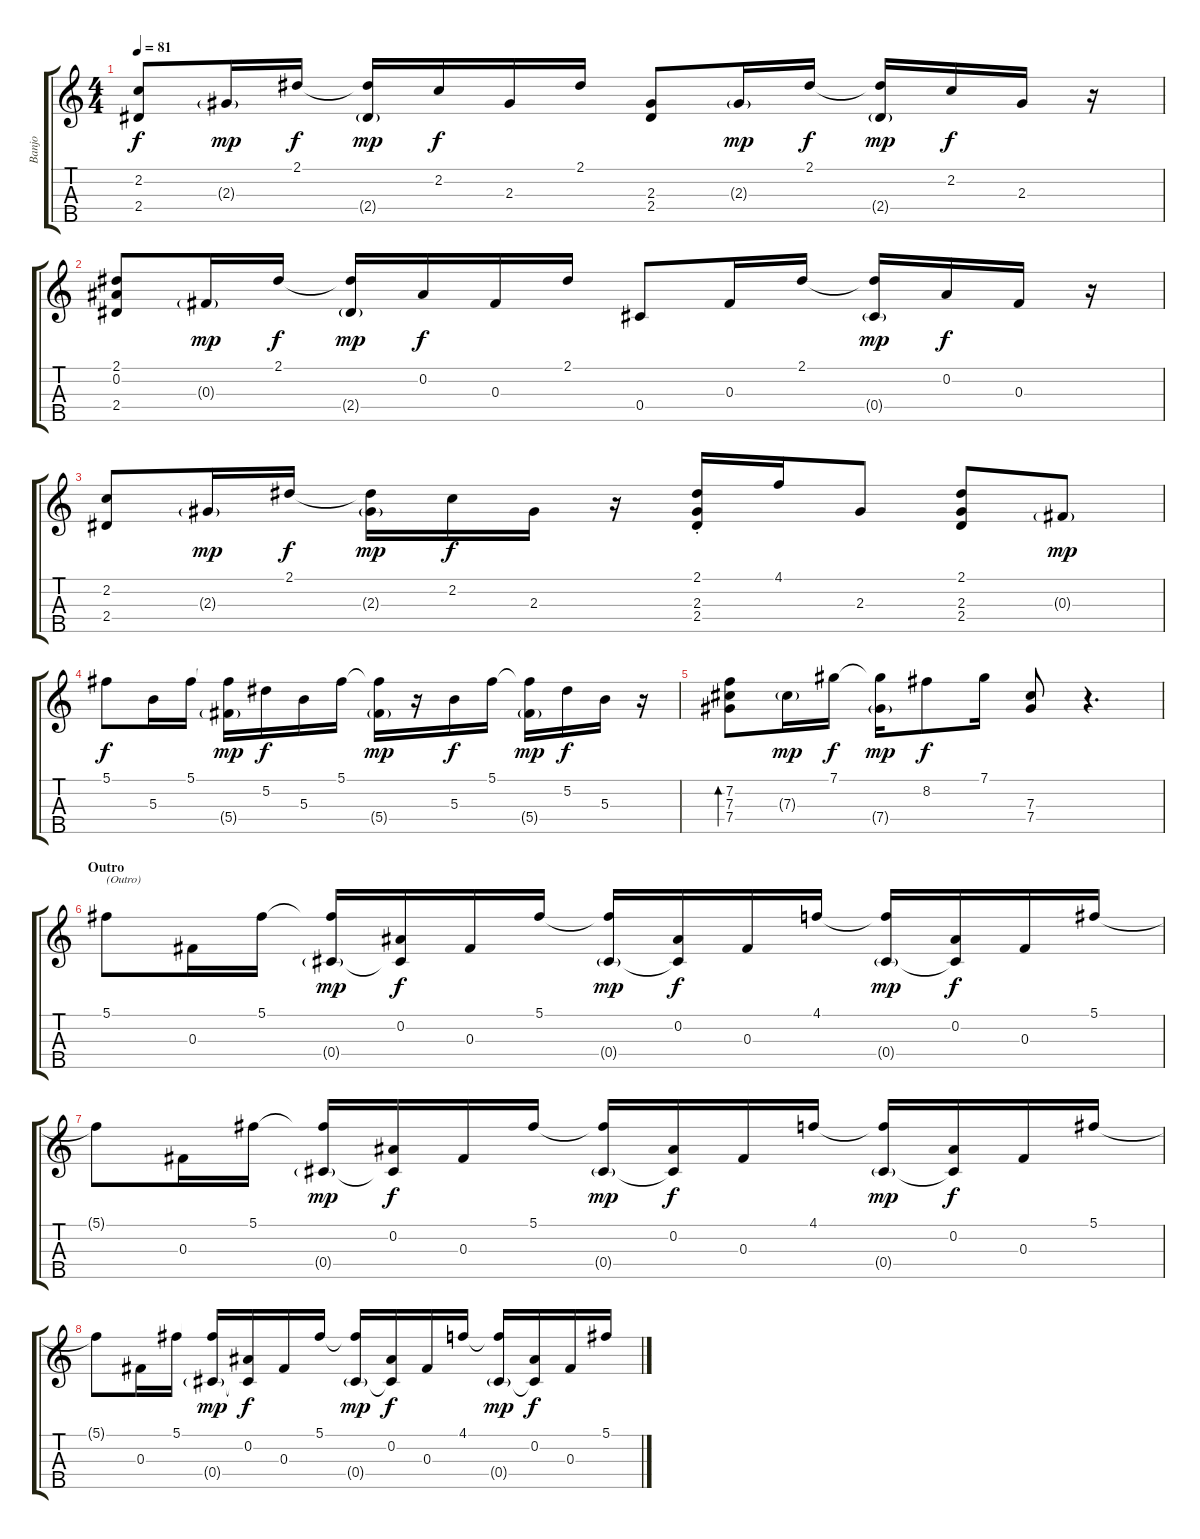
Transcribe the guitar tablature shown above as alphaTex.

\track ("Banjo" "Banjo") {instrument banjo}
\staff {score tabs}
\tuning (Db4 Bb3 Gb3 Db3 Gb4) {hide}
\displaytranspose 12
\ts (4 4)
\tempo 81
\clef g2
\ks c
(2.2 2.4).8{dy f} 2.3{g}.16{dy mp} 2.1.16{dy f} (2.1{t} 2.4{g}).16{dy mp} 2.2.16{dy f} 2.3.16 2.1.16 (2.3 2.4).8 2.3{g}.16{dy mp} 2.1.16{dy f} (2.1{t} 2.4{g}).16{dy mp} 2.2.16{dy f} 2.3.16 r.16 |
(2.1 0.2 2.4).8 0.3{g}.16{dy mp} 2.1.16{dy f} (2.1{t} 2.4{g}).16{dy mp} 0.2.16{dy f} 0.3.16 2.1.16 0.4.8 0.3.16 2.1.16 (2.1{t} 0.4{g}).16{dy mp} 0.2.16{dy f} 0.3.16 r.16 |
(2.2 2.4).8 2.3{g}.16{dy mp} 2.1.16{dy f} (2.1{t} 2.3{g}).16{dy mp} 2.2.16{dy f} 2.3.16 r.16 (2.1{st} 2.3{st} 2.4{st}).16 4.1.16 2.3.8 (2.1 2.3 2.4).8 0.3{g}.8{dy mp} |
5.1.8{dy f} 5.3.16 5.1.16 (5.1{t} 5.4{g}).16{dy mp} 5.2.16{dy f} 5.3.16 5.1.16 (5.1{t} 5.4{g}).16{dy mp} r.16 5.3.16{dy f} 5.1.16 (5.1{t} 5.4{g}).16{dy mp} 5.2.16{dy f} 5.3.16 r.16 |
(7.2 7.3 7.4).8{bd 60} 7.3{g}.16{dy mp} 7.1.16{dy f} (7.1{t} 7.4{g}).16{dy mp} 8.2.8{dy f} 7.1.16 (7.3 7.4).8 r.4{d} |
\section ("" "Outro")
5.1.8{txt "(Outro)"} 0.3.16 5.1.16 (5.1{t} 0.4{g}).16{dy mp} (0.2 0.4{t}).16{dy f} 0.3.16 5.1.16 (5.1{t} 0.4{g}).16{dy mp} (0.2 0.4{t}).16{dy f} 0.3.16 4.1.16 (4.1{t} 0.4{g}).16{dy mp} (0.2 0.4{t}).16{dy f} 0.3.16 5.1.16 |
5.1{t}.8 0.3.16 5.1.16 (5.1{t} 0.4{g}).16{dy mp} (0.2 0.4{t}).16{dy f} 0.3.16 5.1.16 (5.1{t} 0.4{g}).16{dy mp} (0.2 0.4{t}).16{dy f} 0.3.16 4.1.16 (4.1{t} 0.4{g}).16{dy mp} (0.2 0.4{t}).16{dy f} 0.3.16 5.1.16 |
5.1{t}.8 0.3.16 5.1.16 (5.1{t} 0.4{g}).16{dy mp} (0.2 0.4{t}).16{dy f} 0.3.16 5.1.16 (5.1{t} 0.4{g}).16{dy mp} (0.2 0.4{t}).16{dy f} 0.3.16 4.1.16 (4.1{t} 0.4{g}).16{dy mp} (0.2 0.4{t}).16{dy f} 0.3.16 5.1.16
